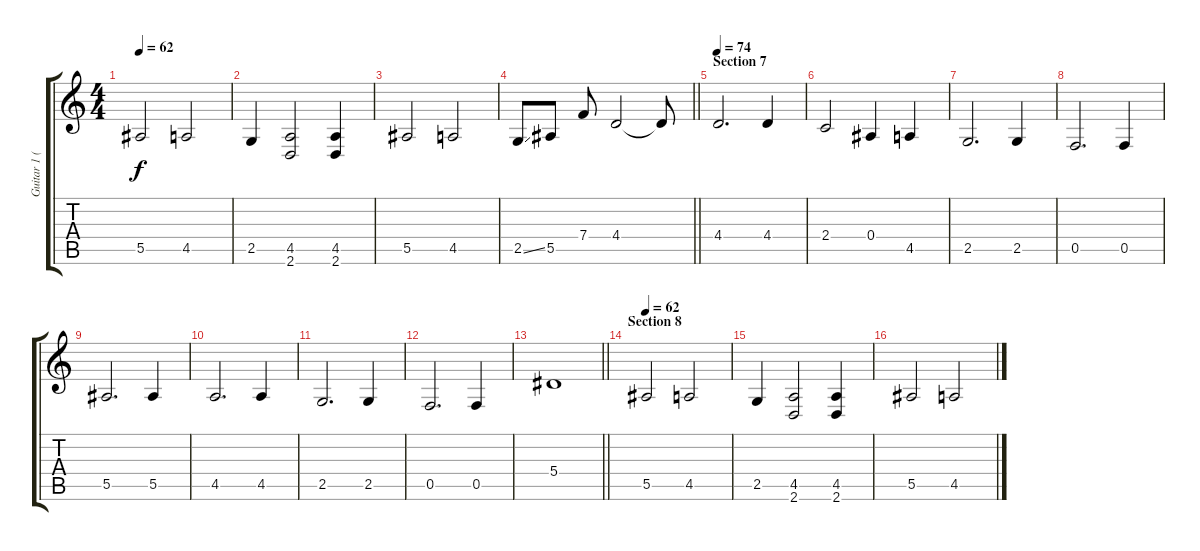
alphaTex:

\track ("Guitar 1 (Distortion)" "Guitar 1 (") {instrument distortionguitar}
\staff {score tabs}
\tuning (C4 G3 Eb3 Bb2 F2 C2) {hide}
\ts (4 4)
\tempo 62
\clef g2
\ks c
5.5.2{dy f} 4.5.2 |
2.5.4 (4.5 2.6).2 (4.5 2.6).4 |
5.5.2 4.5.2 |
\barLineRight lightlight
2.5{ss}.8 5.5.8 7.4.8 4.4.2 4.4{t}.8 |
\section ("" "Section 7")
\tempo 74
4.4.2{d} 4.4.4 |
2.4.2 0.4.4 4.5.4 |
2.5.2{d} 2.5.4 |
0.5.2{d} 0.5.4 |
5.5.2{d} 5.5.4 |
4.5.2{d} 4.5.4 |
2.5.2{d} 2.5.4 |
0.5.2{d} 0.5.4 |
\barLineRight lightlight
5.4.1 |
\section ("" "Section 8")
\tempo 62
5.5.2 4.5.2 |
2.5.4 (4.5 2.6).2 (4.5 2.6).4 |
5.5.2 4.5.2
